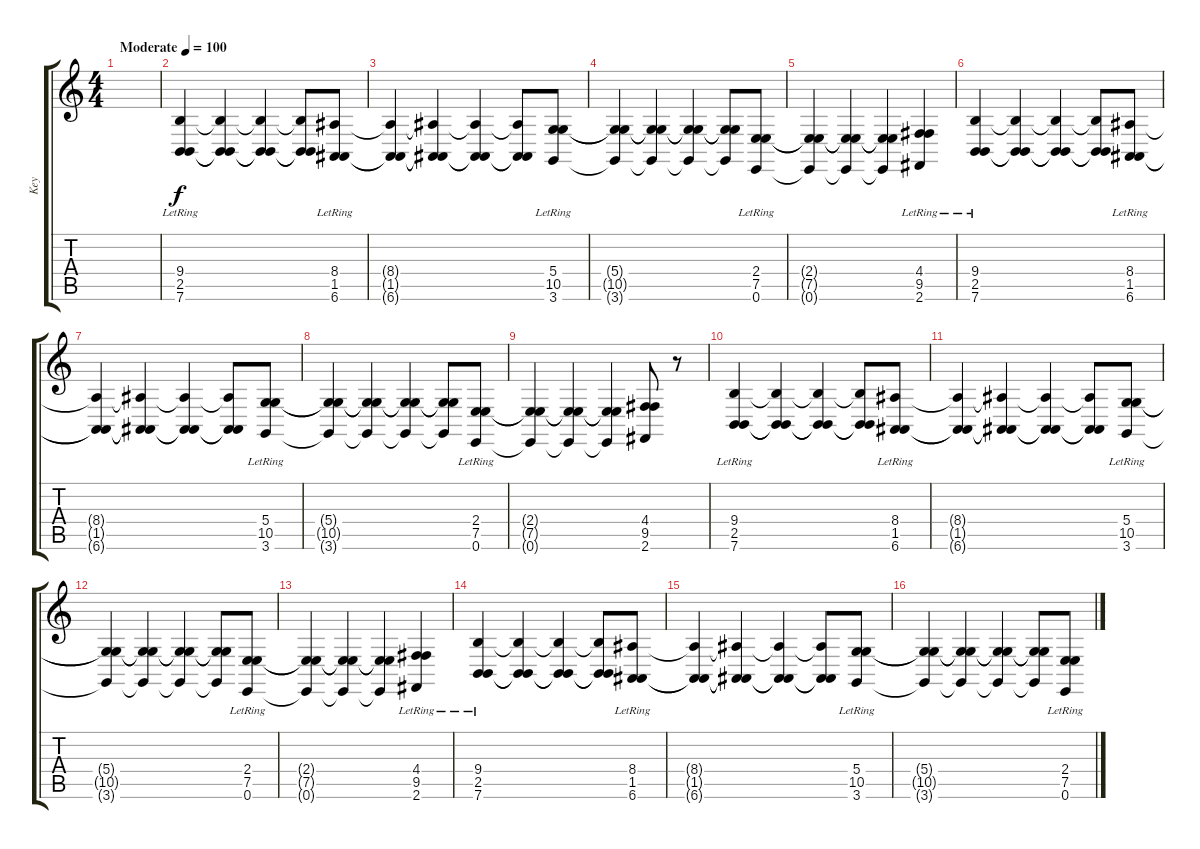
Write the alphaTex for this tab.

\track ("Key" "Key") {instrument synthstrings1}
\staff {score tabs}
\tuning (E4 B3 G3 D3 A2 E2) {hide}
\ts (4 4)
\tempo (100 "Moderate")
\clef g2
\ks c
|
(9.4{lr} 2.5{lr} 7.6{lr}).4 (9.4{t} 2.5{t} 7.6{t}).4 (9.4{t} 2.5{t} 7.6{t}).4 (9.4{t} 2.5{t} 7.6{t}).8 (8.4{lr} 1.5{lr} 6.6{lr}).8 |
(8.4{t} 1.5{t} 6.6{t}).4 (8.4{t} 1.5{t} 6.6{t}).4 (8.4{t} 1.5{t} 6.6{t}).4 (8.4{t} 1.5{t} 6.6{t}).8 (5.4{lr} 10.5{lr} 3.6{lr}).8 |
(5.4{t} 10.5{t} 3.6{t}).4 (5.4{t} 10.5{t} 3.6{t}).4 (5.4{t} 10.5{t} 3.6{t}).4 (5.4{t} 10.5{t} 3.6{t}).8 (2.4{lr} 7.5 0.6).8 |
(2.4{t} 7.5{t} 0.6{t}).4 (2.4{t} 7.5{t} 0.6{t}).4 (2.4{t} 7.5{t} 0.6{t}).4 (4.4{lr} 9.5{lr} 2.6{lr}).4 |
(9.4{lr} 2.5{lr} 7.6{lr}).4 (9.4{t} 2.5{t} 7.6{t}).4 (9.4{t} 2.5{t} 7.6{t}).4 (9.4{t} 2.5{t} 7.6{t}).8 (8.4{lr} 1.5{lr} 6.6{lr}).8 |
(8.4{t} 1.5{t} 6.6{t}).4 (8.4{t} 1.5{t} 6.6{t}).4 (8.4{t} 1.5{t} 6.6{t}).4 (8.4{t} 1.5{t} 6.6{t}).8 (5.4{lr} 10.5{lr} 3.6{lr}).8 |
(5.4{t} 10.5{t} 3.6{t}).4 (5.4{t} 10.5{t} 3.6{t}).4 (5.4{t} 10.5{t} 3.6{t}).4 (5.4{t} 10.5{t} 3.6{t}).8 (2.4{lr} 7.5 0.6).8 |
(2.4{t} 7.5{t} 0.6{t}).4 (2.4{t} 7.5{t} 0.6{t}).4 (2.4{t} 7.5{t} 0.6{t}).4 (4.4 9.5 2.6).8 r.8 |
(9.4{lr} 2.5{lr} 7.6{lr}).4{instrument stringensemble1} (9.4{t} 2.5{t} 7.6{t}).4 (9.4{t} 2.5{t} 7.6{t}).4 (9.4{t} 2.5{t} 7.6{t}).8 (8.4{lr} 1.5{lr} 6.6{lr}).8 |
(8.4{t} 1.5{t} 6.6{t}).4 (8.4{t} 1.5{t} 6.6{t}).4 (8.4{t} 1.5{t} 6.6{t}).4 (8.4{t} 1.5{t} 6.6{t}).8 (5.4 10.5{lr} 3.6).8 |
(5.4{t} 10.5{t} 3.6{t}).4 (5.4{t} 10.5{t} 3.6{t}).4 (5.4{t} 10.5{t} 3.6{t}).4 (5.4{t} 10.5{t} 3.6{t}).8 (2.4{lr} 7.5 0.6).8 |
(2.4{t} 7.5{t} 0.6{t}).4 (2.4{t} 7.5{t} 0.6{t}).4 (2.4{t} 7.5{t} 0.6{t}).4 (4.4{lr} 9.5{lr} 2.6{lr}).4 |
(9.4{lr} 2.5{lr} 7.6{lr}).4 (9.4{t} 2.5{t} 7.6{t}).4 (9.4{t} 2.5{t} 7.6{t}).4 (9.4{t} 2.5{t} 7.6{t}).8 (8.4{lr} 1.5{lr} 6.6{lr}).8 |
(8.4{t} 1.5{t} 6.6{t}).4 (8.4{t} 1.5{t} 6.6{t}).4 (8.4{t} 1.5{t} 6.6{t}).4 (8.4{t} 1.5{t} 6.6{t}).8 (5.4{lr} 10.5{lr} 3.6{lr}).8 |
(5.4{t} 10.5{t} 3.6{t}).4 (5.4{t} 10.5{t} 3.6{t}).4 (5.4{t} 10.5{t} 3.6{t}).4 (5.4{t} 10.5{t} 3.6{t}).8 (2.4{lr} 7.5 0.6).8
